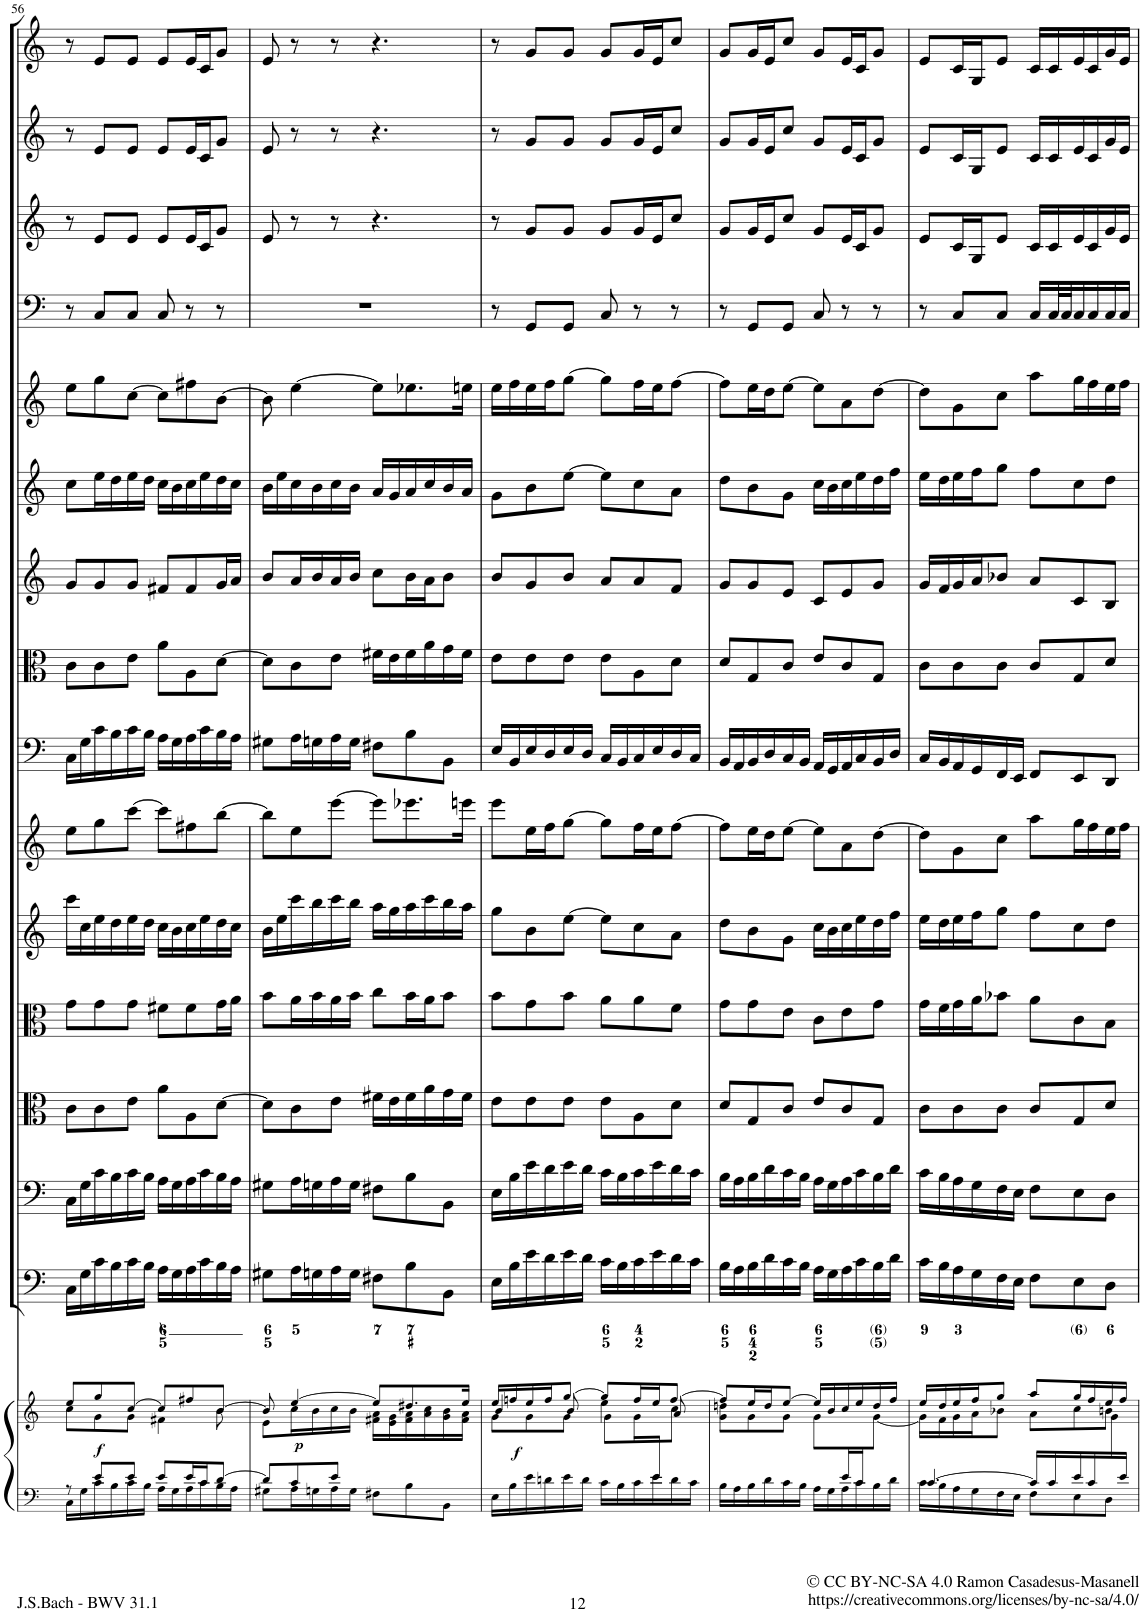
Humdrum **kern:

**kern	**kern	**dynam	**kern	**kern	**kern	**kern	**kern	**kern	**kern	**kern	**kern	**kern	**kern	**kern	**kern	**kern	**kern
*part16	*part16	*part16	*part15	*part14	*part13	*part12	*part11	*part10	*part9	*part8	*part7	*part6	*part5	*part4	*part3	*part2	*part1
*staff17	*staff16	*staff16/17	*staff15	*staff14	*staff13	*staff12	*staff11	*staff10	*staff9	*staff8	*staff7	*staff6	*staff5	*staff4	*staff3	*staff2	*staff1
*I"Piano reduction	*	*	*I"Violoncello II e Continuo.	*I"Violoncello I.	*I"Viola II.	*I"Viola I.	*I"Violino II	*I"Violino I.	*I"Fagotto.	*I"Taille.	*I"Oboe III	*I"Oboe II	*I"Oboe I	*I"Timpani.	*I"Tromba III.	*I"Tromba II.	*I"Tromba I.
*I'Pno	*	*	*I'Vc	*I'Vc	*I'Vla	*I'Vla	*	*I'Vln	*	*	*I'Ob	*I'Ob	*I'Ob	*I'Timp	*	*	*
!!LO:PB:g=z
*clefF4	*clefG2	*	*clefF4	*clefF4	*clefC3	*clefC3	*clefG2	*clefG2	*clefF4	*clefC3	*clefG2	*clefG2	*clefG2	*clefF4	*clefG2	*clefG2	*clefG2
*	*	*	*Trd7c12	*	*	*	*	*	*	*Trd4c7	*	*	*	*	*Trd1c2	*Trd1c2	*Trd1c2
*k[]	*k[]	*	*k[]	*k[]	*k[]	*k[]	*k[]	*k[]	*k[]	*k[]	*k[]	*k[]	*k[]	*k[]	*k[]	*k[]	*k[]
*M6/8	*M6/8	*	*M6/8	*M6/8	*M6/8	*M6/8	*M6/8	*M6/8	*M6/8	*M6/8	*M6/8	*M6/8	*M6/8	*M6/8	*M6/8	*M6/8	*M6/8
=56	=56	=56	=56	=56	=56	=56	=56	=56	=56	=56	=56	=56	=56	=56	=56	=56	=56
*^	*^	*	*	*	*	*	*	*	*	*	*	*	*	*	*	*	*
8r	16C\LL	8ee/L	8cc\L	.	16C\LL	16C\LL	8c\L	8g\L	16ccc\LL	8ee\L	16C\LL	8c\L	8g/L	8cc\L	8ee\L	8r	8r	8r	8r
.	16G\	.	.	.	16G\	16G\	.	.	16cc\	.	16G\	.	.	.	.	.	.	.	.
!	!	!	!	!LO:DY:b	!	!	!	!	!	!	!	!	!	!	!	!	!	!	!
8e/L	16c\	8gg/	8g\	f	16c\	16c\	8c\	8g\	16ee\	8gg\	16c\	8c\	8g/	16ee\L	8gg\	8C/L	8e/L	8e/L	8e/L
.	16B\	.	.	.	16B\	16B\	.	.	16dd\	.	16B\	.	.	16dd\	.	.	.	.	.
8e/J	16c\	[8cc/J	8g\J	.	16c\	16c\	8e\J	8g\J	16ee\	[8ccc\J	16c\	8e\J	8g/J	16ee\	[8cc\J	8C/J	8e/J	8e/J	8e/J
.	16B\JJ	.	.	.	16B\JJ	16B\JJ	.	.	16dd\JJ	.	16B\JJ	.	.	16dd\JJ	.	.	.	.	.
8e/L	16A\LL	8cc/L]	4f#X\	.	16A\LL	16A\LL	8a\L	8f#X\L	16cc\LL	8ccc\L]	16A\LL	8a\L	8f#X/L	16cc\LL	8cc\L]	8C/	8e/L	8e/L	8e/L
.	16G\	.	.	.	16G\	16G\	.	.	16b\	.	16G\	.	.	16b\	.	.	.	.	.
16e/L	16A\	8ff#X/	.	.	16A\	16A\	8A\	8f#\	16cc\	8ff#X\	16A\	8A\	8f#/	16cc\	8ff#X\	8r	16e/L	16e/L	16e/L
16c/J	16c\	.	.	.	16c\	16c\	.	.	16ee\	.	16c\	.	.	16ee\	.	.	16c/J	16c/J	16c/J
[8d/J	16B\	[8b/J	8b\	.	16B\	16B\	[8d\J	16g\L	16dd\	[8bb\J	16B\	[8d\J	16g/L	16dd\	[8b\J	8r	8g/J	8g/J	8g/J
.	16A\JJ	.	.	.	16A\JJ	16A\JJ	.	16a\JJ	16cc\JJ	.	16A\JJ	.	16a/JJ	16cc\JJ	.	.	.	.	.
=57	=57	=57	=57	=57	=57	=57	=57	=57	=57	=57	=57	=57	=57	=57	=57	=57	=57	=57	=57
8d/L]	8G#X\L	8b/]	8e\L	.	8G#X\L	8G#X\L	8d\L]	8b\L	16b\LL	8bb\L]	8G#X\L	8d\L]	8b/L	16b\LL	8b\]	2.r	8e/	8e/	8e/
.	.	.	.	.	.	.	.	.	16ee\	.	.	.	.	16ee\	.	.	.	.	.
!	!	!	!	!LO:DY:b	!	!	!	!	!	!	!	!	!	!	!	!	!	!	!
8c/	16A\L	[4ee/	16cc\L	p	16A\L	16A\L	8c\	16a\L	16ccc\	8ee\	16A\L	8c\	16a/L	16cc\	[4ee\	.	8r	8r	8r
.	16Gn\	.	16b\	.	16Gn\	16Gn\	.	16b\	16bb\	.	16Gn\	.	16b/	16b\	.	.	.	.	.
8e/J	16A\	.	16cc\	.	16A\	16A\	8e\J	16a\	16ccc\	[8eee\J	16A\	8e\J	16a/	16cc\	.	.	8r	8r	8r
.	16G\JJ	.	16b\JJ	.	16G\JJ	16G\JJ	.	16b\JJ	16bb\JJ	.	16G\JJ	.	16b/JJ	16b\JJ	.	.	.	.	.
4.ryy	8F#X\L	8ee/L]	16f#X\ 16a\LL	.	8F#X\L	8F#X\L	16f#X\LL	8cc\L	16aa\LL	8eee\L]	8F#X\L	16f#X\LL	8cc\L	16a/LL	8ee\L]	.	4.r	4.r	4.r
.	.	.	16e\ 16g\	.	.	.	16e\	.	16gg\	.	.	16e\	.	16g/	.	.	.	.	.
.	8B\	8.dd#X/	16f#\ 16a\	.	8B\	8B\	16f#\	16b\L	16aa\	8.eee-X\	8B\	16f#\	16b\L	16a/	8.ee-X\	.	.	.	.
.	.	.	16a\ 16cc\	.	.	.	16a\	16a\J	16ccc\	.	.	16a\	16a\J	16cc/	.	.	.	.	.
.	8BB\J	.	16g\ 16b\	.	8BB\J	8BB\J	16g\	8b\J	16bb\	.	8BB\J	16g\	8b\J	16b/	.	.	.	.	.
.	.	16ee/Jk	16f#\ 16a\JJ	.	.	.	16f#\JJ	.	16aa\JJ	16eeen\Jk	.	16f#\JJ	.	16a/JJ	16een\Jk	.	.	.	.
=58	=58	=58	=58	=58	=58	=58	=58	=58	=58	=58	=58	=58	=58	=58	=58	=58	=58	=58	=58
*	*	*	*^	*	*	*	*	*	*	*	*	*	*	*	*	*	*	*	*
16ryy	16E\LL	16ee/LL	8g\L	4b/	.	16E\LL	16E\LL	8e\L	8b\L	8gg\L	8eee\L	16E/LL	8e\L	8b/L	8g\L	16ee\LL	8r	8r	8r	8r
!	!	!	!	!	!LO:DY:b	!	!	!	!	!	!	!	!	!	!	!	!	!	!	!
.	16B\	16ffn/	.	.	f	16B\	16B\	.	.	.	.	16BB/	.	.	.	16ff\	.	.	.	.
.	16e\	16ee/	8g\	.	.	16e\	16e\	8e\	8g\	8b\	16ee\L	16E/	8e\	8g/	8b\	16ee\	8GG/L	8g/L	8g/L	8g/L
.	16dn\	16ff/J	.	.	.	16d\	16d\	.	.	.	16ff\J	16D/	.	.	.	16ff\J	.	.	.	.
.	16e\	[8gg/J	8g\J	8b/	.	16e\	16e\	8e\J	8b\J	[8ee\J	[8gg\J	16E/	8e\J	8b/J	[8ee\J	[8gg\J	8GG/J	8g/J	8g/J	8g/J
.	16d\JJ	.	.	.	.	16d\JJ	16d\JJ	.	.	.	.	16D/JJ	.	.	.	.	.	.	.	.
.	16c\LL	8gg/L]	8g\L	4ee\	.	16c\LL	16c\LL	8e\L	8a\L	8ee\L]	8gg\L]	16C/LL	8e\L	8a/L	8ee\L]	8gg\L]	8C/	8g/L	8g/L	8g/L
.	16B\	.	.	.	.	16B\	16B\	.	.	.	.	16BB/	.	.	.	.	.	.	.	.
.	16c\	16ff/L	16g\L	.	.	16c\	16c\	8A\	8a\	8cc\	16ff\L	16C/	8A\	8a/	8cc\	16ff\L	8r	16g/L	16g/L	16g/L
16e/J	16e\	16ee/J	16ryy	.	.	16e\	16e\	.	.	.	16ee\J	16E/	.	.	.	16ee\J	.	16e/J	16e/J	16e/J
8ryy	16d\	[8ff/J	8cc\J	8a/	.	16d\	16d\	8d\J	8f\J	8a\J	[8ff\J	16D/	8d\J	8f/J	8a\J	[8ff\J	8r	8cc/J	8cc/J	8cc/J
.	16c\JJ	.	.	.	.	16c\JJ	16c\JJ	.	.	.	.	16C/JJ	.	.	.	.	.	.	.	.
*	*	*	*v	*v	*	*	*	*	*	*	*	*	*	*	*	*	*	*	*	*
=59	=59	=59	=59	=59	=59	=59	=59	=59	=59	=59	=59	=59	=59	=59	=59	=59	=59	=59	=59
2ryy	16B\LL	8ff/L]	8g\ 8ddn\L	.	16B\LL	16B\LL	8d/L	8g\L	8dd\L	8ff\L]	16BB/LL	8d/L	8g/L	8dd\L	8ff\L]	8r	8g/L	8g/L	8g/L
.	16A\	.	.	.	16A\	16A\	.	.	.	.	16AA/	.	.	.	.	.	.	.	.
.	16B\	16ee/L	8g\	.	16B\	16B\	8G/	8g\	8b\	16ee\L	16BB/	8G/	8g/	8b\	16ee\L	8GG/L	16g/L	16g/L	16g/L
.	16d\	16dd/J	.	.	16d\	16d\	.	.	.	16dd\J	16D/	.	.	.	16dd\J	.	16e/J	16e/J	16e/J
.	16c\	[8ee/J	8g\J	.	16c\	16c\	8c/J	8e\J	8g\J	[8ee\J	16C/	8c/J	8e/J	8g\J	[8ee\J	8GG/J	8cc/J	8cc/J	8cc/J
.	16B\JJ	.	.	.	16B\JJ	16B\JJ	.	.	.	.	16BB/JJ	.	.	.	.	.	.	.	.
.	16A\LL	16ee/LL]	8g\L	.	16A\LL	16A\LL	8e/L	8c\L	16cc\LL	8ee\L]	16AA/LL	8e/L	8c/L	16cc\LL	8ee\L]	8C/	8g/L	8g/L	8g/L
.	16G\	16b/	.	.	16G\	16G\	.	.	16b\	.	16GG/	.	.	16b\	.	.	.	.	.
16e/L	16A\	16cc/	8ryy	.	16A\	16A\	8c/	8e\	16cc\	8a\	16AA/	8c/	8e/	16cc\	8a\	8r	16e/L	16e/L	16e/L
16c/J	16c\	16ee/	.	.	16c\	16c\	.	.	16ee\	.	16C/	.	.	16ee\	.	.	16c/J	16c/J	16c/J
8ryy	16B\	16dd/	[8g\J	.	16B\	16B\	8G/J	8g\J	16dd\	[8dd\J	16BB/	8G/J	8g/J	16dd\	[8dd\J	8r	8g/J	8g/J	8g/J
.	16d\JJ	16ff/JJ	.	.	16d\JJ	16d\JJ	.	.	16ff\JJ	.	16D/JJ	.	.	16ff\JJ	.	.	.	.	.
=60	=60	=60	=60	=60	=60	=60	=60	=60	=60	=60	=60	=60	=60	=60	=60	=60	=60	=60	=60
*	*	*	*^	*	*	*	*	*	*	*	*	*	*	*	*	*	*	*	*
[4.c/	16c\LL	16ee/LL	16g\LL]	8ryy	.	16c\LL	16c\LL	8c\L	16g\LL	16ee\LL	8dd\L]	16C/LL	8c\L	16g/LL	16ee\LL	8dd\L]	8r	8e/L	8e/L	8e/L
.	16B\	16dd/	16f\	.	.	16B\	16B\	.	16f\	16dd\	.	16BB/	.	16f/	16dd\	.	.	.	.	.
*	*	*	*v	*v	*	*	*	*	*	*	*	*	*	*	*	*	*	*	*	*
.	16A\	16ee/	16g\	.	16A\	16A\	8c\	16g\	16ee\	8g\	16AA/	8c\	16g/	16ee\	8g\	8C/L	16c/L	16c/L	16c/L
.	16G\	16ff/J	16a\J	.	16G\	16G\	.	16a\J	16ff\J	.	16GG/	.	16a/J	16ff\J	.	.	16G/J	16G/J	16G/J
.	16F\	8gg/J	8b-X\J	.	16F\	16F\	8c\J	8b-X\J	8gg\J	8cc\J	16FF/	8c\J	8b-X/J	8gg\J	8cc\J	8C/J	8e/J	8e/J	8e/J
.	16E\JJ	.	.	.	16E\JJ	16E\JJ	.	.	.	.	16EE/JJ	.	.	.	.	.	.	.	.
16c/LL]	8F\L	8aa/L	8a\L	.	8F\L	8F\L	8c/L	8a\L	8ff\L	8aa\L	8FF/L	8c/L	8a/L	8ff\L	8aa\L	16C/LL	16c/LL	16c/LL	16c/LL
16c/	.	.	.	.	.	.	.	.	.	.	.	.	.	.	.	32C/L	16c/	16c/	16c/
.	.	.	.	.	.	.	.	.	.	.	.	.	.	.	.	32C/J	.	.	.
16e/	8E\	16gg/L	8cc\	.	8E\	8E\	8G/	8c\	8cc\	16gg\L	8EE/	8G/	8c/	8cc\	16gg\L	16C/	16e/	16e/	16e/
16c/	.	16ff/	.	.	.	.	.	.	.	16ff\	.	.	.	.	16ff\	16C/	16c/	16c/	16c/
*	*	*	*^	*	*	*	*	*	*	*	*	*	*	*	*	*	*	*	*
16ryy	8D\J	16ee/	8bn\J	16g\	.	8D\J	8D\J	8d/J	8B\J	8dd\J	16ee\	8DD/J	8d/J	8B/J	8dd\J	16ee\	16C/	16g/	16g/	16g/
16e/JJ	.	16ff/JJ	.	16ryy	.	.	.	.	.	.	16ff\JJ	.	.	.	.	16ff\JJ	16C/JJ	16e/JJ	16e/JJ	16e/JJ
*v	*v	*	*	*	*	*	*	*	*	*	*	*	*	*	*	*	*	*	*	*
*	*v	*v	*v	*	*	*	*	*	*	*	*	*	*	*	*	*	*	*	*
=	=	=	=	=	=	=	=	=	=	=	=	=	=	=	=	=	=
*-	*-	*-	*-	*-	*-	*-	*-	*-	*-	*-	*-	*-	*-	*-	*-	*-	*-
